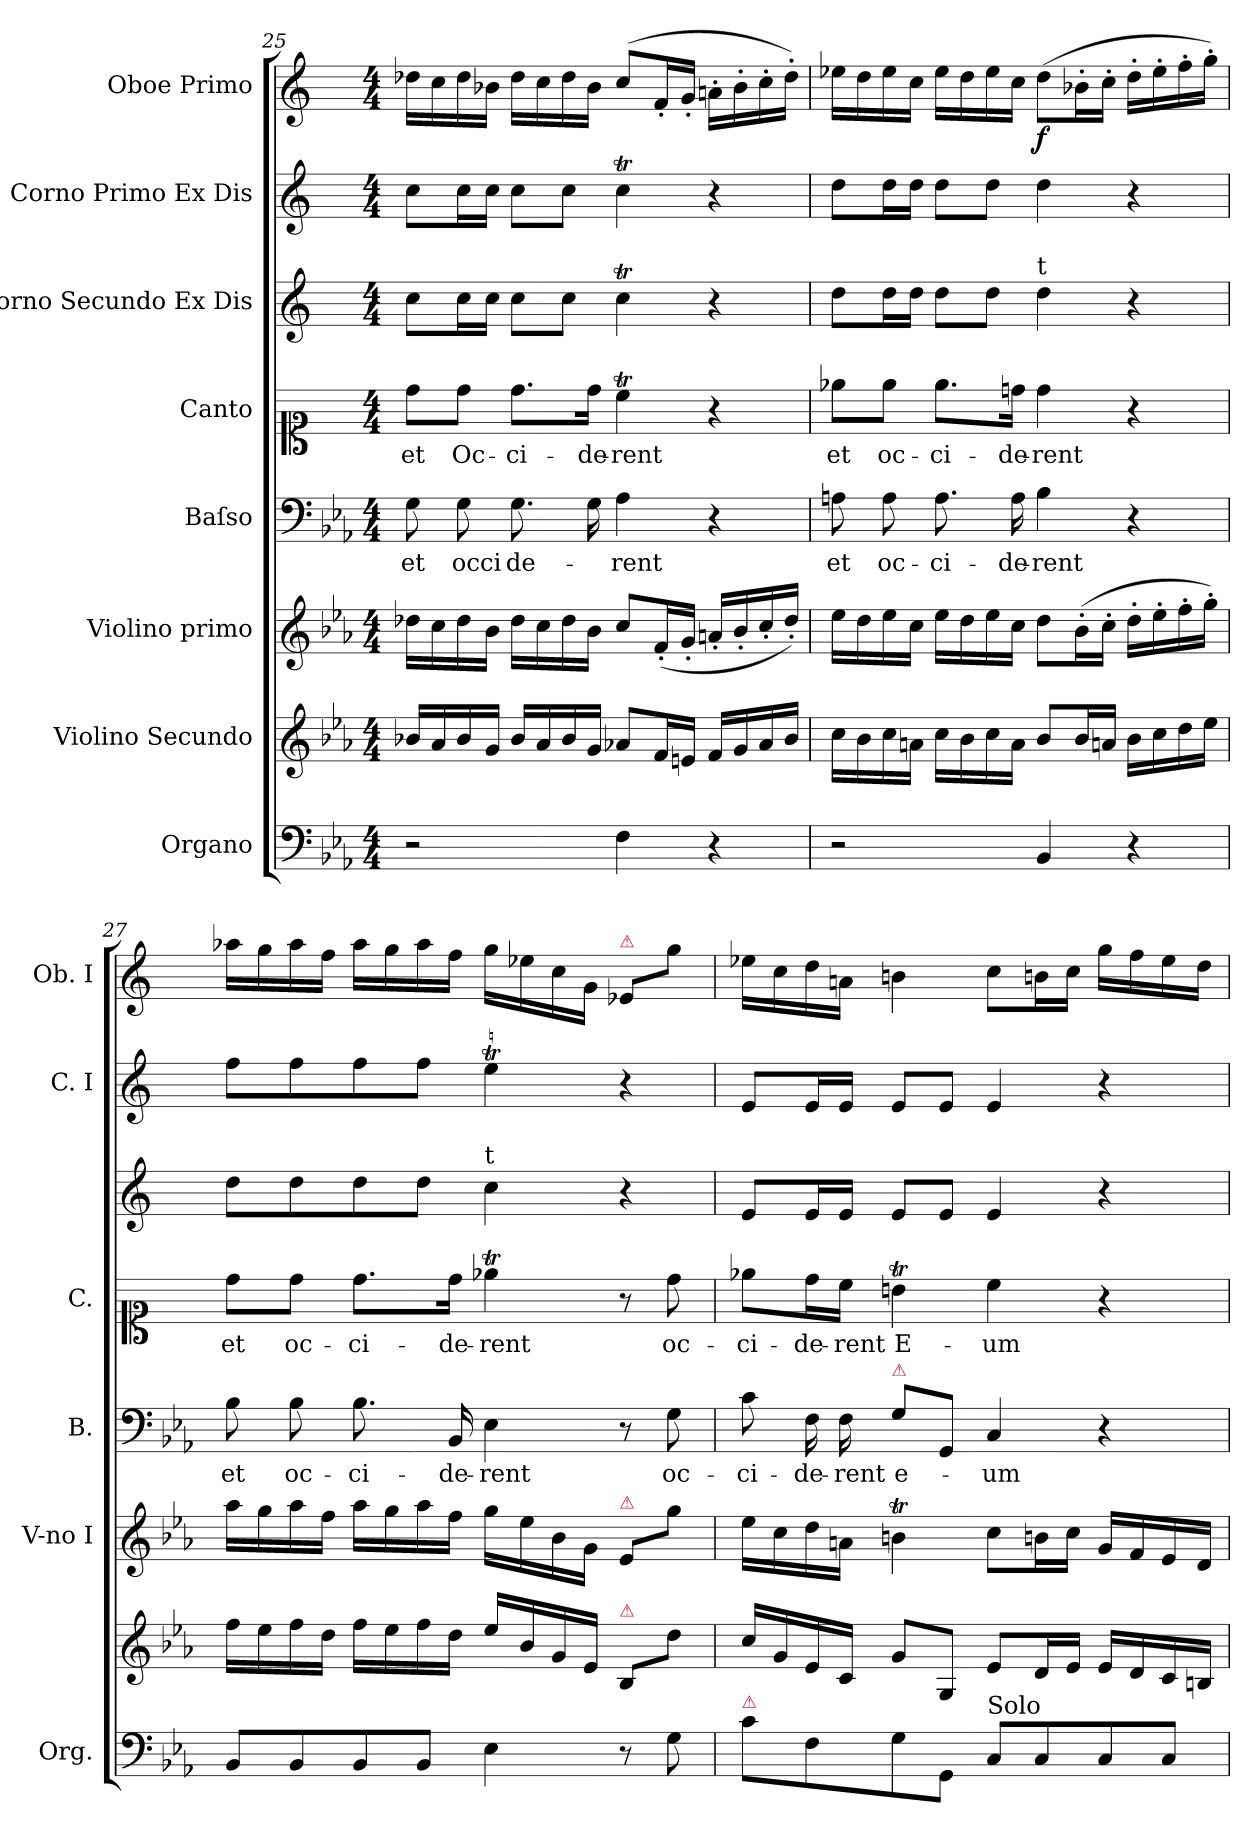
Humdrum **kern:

**kern	**kern	**kern	**kern	**text	**kern	**text	**kern	**kern	**kern	**dynam
*part8	*part7	*part6	*part5	*part5	*part4	*part4	*part3	*part2	*part1	*part1
*staff8	*staff7	*staff6	*staff5	*staff5	*staff4	*staff4	*staff3	*staff2	*staff1	*staff1
*I"Organo	*I"Violino Secundo	*I"Violino primo	*I"Baſso	*	*I"Canto	*	*I"Corno Secundo Ex Dis	*I"Corno Primo Ex Dis	*I"Oboe Primo	*
*I'Org.	*	*I'V-no I	*I'B.	*	*I'C.	*	*	*I'C. I	*I'Ob. I	*
*clefF4	*clefG2	*clefG2	*clefF4	*	*clefC1	*	*clefG2	*clefG2	*clefG2	*
*	*	*	*	*	*	*	*ITrd5c9	*ITrd5c9	*	*
*k[b-e-a-]	*k[b-e-a-]	*k[b-e-a-]	*k[b-e-a-]	*	*	*	*k[b-e-a-]	*k[b-e-a-]	*	*
*M4/4	*M4/4	*M4/4	*M4/4	*	*M4/4	*	*M4/4	*M4/4	*M4/4	*
=25	=25	=25	=25	=25	=25	=25	=25	=25	=25	=25
2r	16b-X/LL	16dd-X\LL	8G\	et	8dd\L	et	8e-\L	8e-\L	16dd-X\LL	.
.	16a-/	16cc\	.	.	.	.	.	.	16cc\	.
.	16b-/	16dd-\	8G\	occi	8dd\J	Oc-	16e-\L	16e-\L	16dd-\	.
.	16g/JJ	16b-\JJ	.	.	.	.	16e-\JJ	16e-\JJ	16b-\JJ	.
.	16b-/LL	16dd-\LL	8.G\	de-	8.dd\L	-ci-	8e-\L	8e-\L	16dd-\LL	.
.	16a-/	16cc\	.	.	.	.	.	.	16cc\	.
.	16b-/	16dd-\	.	.	.	.	8e-\J	8e-\J	16dd-\	.
.	16g/JJ	16b-\JJ	16G\	.	16dd\Jk	-de-	.	.	16b-\JJ	.
4F\	8a-X/L	8cc\L	4A-\	-rent	4ccT\	-rent	4e-T\	4e-T\	(8cc\L	.
.	16f/L	(<16f'/L	.	.	.	.	.	.	16f'/L	.
.	16en/JJ	16g'/JJ	.	.	.	.	.	.	16g'/JJ	.
4r	16f/LL	16an'/LL	4r	.	4r	.	4r	4r	16an'/LL	.
.	16g/	16b-'/	.	.	.	.	.	.	16b-'\	.
.	16a-/	16cc'/	.	.	.	.	.	.	16cc'\	.
.	16b-/JJ	16dd-'/JJ)	.	.	.	.	.	.	16dd-'\JJ)	.
=26	=26	=26	=26	=26	=26	=26	=26	=26	=26	=26
!	!	!	!	!LO:LY:i	!	!LO:LY:i	!	!	!	!
2r	16cc\LL	16ee-\LL	8An\	et	8ee-\L	et	8f\L	8f\L	16ee-\LL	.
.	16b-\	16dd\	.	.	.	.	.	.	16dd\	.
!	!	!	!	!LO:LY:i	!	!LO:LY:i	!	!	!	!
.	16cc\	16ee-\	8A\	oc-	8ee-\J	oc-	16f\L	16f\L	16ee-\	.
.	16an\JJ	16cc\JJ	.	.	.	.	16f\JJ	16f\JJ	16cc\JJ	.
!	!	!	!	!LO:LY:i	!	!LO:LY:i	!	!	!	!
.	16cc\LL	16ee-\LL	8.A\	-ci-	8.ee-\L	-ci-	8f\L	8f\L	16ee-\LL	.
.	16b-\	16dd\	.	.	.	.	.	.	16dd\	.
.	16cc\	16ee-\	.	.	.	.	8f\J	8f\J	16ee-\	.
!	!	!	!	!LO:LY:i	!	!LO:LY:i	!	!	!	!
.	16a\JJ	16cc\JJ	16A\	-de-	16ddn\Jk	-de-	.	.	16cc\JJ	.
!	!	!	!	!	!	!	!LO:TX:a:t=t	!	!	!
!	!	!	!	!LO:LY:i	!	!LO:LY:i	!	!	!	!
4BB-/	8b-/L	8dd\L	4B-\	-rent	4dd\	-rent	4f\	4f\	(8dd\L	f
.	16b-/L	(16b-'\L	.	.	.	.	.	.	16b-'\L	.
.	16an/JJ	16cc'\JJ	.	.	.	.	.	.	16cc'\JJ	.
4r	16b-\LL	16dd'\LL	4r	.	4r	.	4r	4r	16dd'\LL	.
.	16cc\	16ee-'\	.	.	.	.	.	.	16ee-'\	.
.	16dd\	16ff'\	.	.	.	.	.	.	16ff'\	.
.	16ee-\JJ	16gg'\JJ)	.	.	.	.	.	.	16gg'\JJ)	.
=27	=27	=27	=27	=27	=27	=27	=27	=27	=27	=27
!	!	!	!	!LO:LY:i	!	!LO:LY:i	!	!	!	!
8BB-/L	16ff\LL	16aa-\LL	8B-\	et	8dd\L	et	8f\L	8a-\L	16aa-\LL	.
.	16ee-\	16gg\	.	.	.	.	.	.	16gg\	.
!	!	!	!	!LO:LY:i	!	!LO:LY:i	!	!	!	!
8BB-/	16ff\	16aa-\	8B-\	oc-	8dd\J	oc-	8f\	8a-\	16aa-\	.
.	16dd\JJ	16ff\JJ	.	.	.	.	.	.	16ff\JJ	.
!	!	!	!	!LO:LY:i	!	!LO:LY:i	!	!	!	!
8BB-/	16ff\LL	16aa-\LL	8.B-\	-ci-	8.dd\L	-ci-	8f\	8a-\	16aa-\LL	.
.	16ee-\	16gg\	.	.	.	.	.	.	16gg\	.
8BB-/J	16ff\	16aa-\	.	.	.	.	8f\J	8a-\J	16aa-\	.
!	!	!	!	!LO:LY:i	!	!LO:LY:i	!	!	!	!
.	16dd\JJ	16ff\JJ	16BB-/	-de-	16dd\Jk	-de-	.	.	16ff\JJ	.
!	!	!	!	!	!	!	!LO:TX:a:t=t	!	!	!
!	!	!	!	!LO:LY:i	!	!LO:LY:i	!	!	!	!
4E-\	16ee-/LL	16gg\LL	4E-\	-rent	4ee-T\	-rent	4e-\	4gT\	16gg\LL	.
.	16b-/	16ee-\	.	.	.	.	.	.	16ee-\	.
.	16g/	16b-\	.	.	.	.	.	.	16cc\	.
.	16e-/JJ	16g/JJ	.	.	.	.	.	.	16g\JJ	.
!	!	!	!	!	!	!	!	!	!LO:TX:a:color=crimson:t=⚠	!
!	!	!LO:TX:a:color=crimson:t=⚠	!	!	!	!	!	!	!	!
!	!LO:TX:a:color=crimson:t=⚠	!	!	!	!	!	!	!	!	!
8r	8B-/L	8e-/L	8r	.	8r	.	4r	4r	8e-/L	.
8G\	8dd\J	8gg\J	8G\	oc-	8dd\	oc-	.	.	8gg\J	.
=28	=28	=28	=28	=28	=28	=28	=28	=28	=28	=28
!LO:TX:a:color=crimson:t=⚠	!	!	!	!	!	!	!	!	!	!
8c\L	16cc/LL	16ee-\LL	8c\	-ci-	8ee-\L	-ci-	8G/L	8G/L	16ee-\LL	.
.	16g/	16cc\	.	.	.	.	.	.	16cc\	.
8F\	16e-/	16dd\	16F\	-de-	16dd\L	-de-	16G/L	16G/L	16dd\	.
.	16c/JJ	16an/JJ	16F\	-rent	16cc\JJ	-rent	16G/JJ	16G/JJ	16an/JJ	.
!	!	!	!LO:TX:a:color=crimson:t=⚠	!	!	!	!	!	!	!
8G\	8g/L	4bnt\	8G\L	e-	4bnt\	E-	8G/L	8G/L	4bn\	.
8GG/J	8G/J	.	8GG/J	.	.	.	8G/J	8G/J	.	.
!LO:TX:a:t=Solo	!	!	!	!	!	!	!	!	!	!
8C/L	8e-/L	8cc\L	4C/	-um	4cc\	-um	4G/	4G/	8cc\L	.
8C/	16d/L	16bn\L	.	.	.	.	.	.	16bn\L	.
.	16e-/JJ	16cc\JJ	.	.	.	.	.	.	16cc\JJ	.
8C/	16e-/LL	16g/LL	4r	.	4r	.	4r	4r	16gg\LL	.
.	16d/	16f/	.	.	.	.	.	.	16ff\	.
8C/J	16c/	16e-/	.	.	.	.	.	.	16ee-\	.
.	16Bn/JJ	16d/JJ	.	.	.	.	.	.	16dd\JJ	.
=	=	=	=	=	=	=	=	=	=	=
*-	*-	*-	*-	*-	*-	*-	*-	*-	*-	*-
